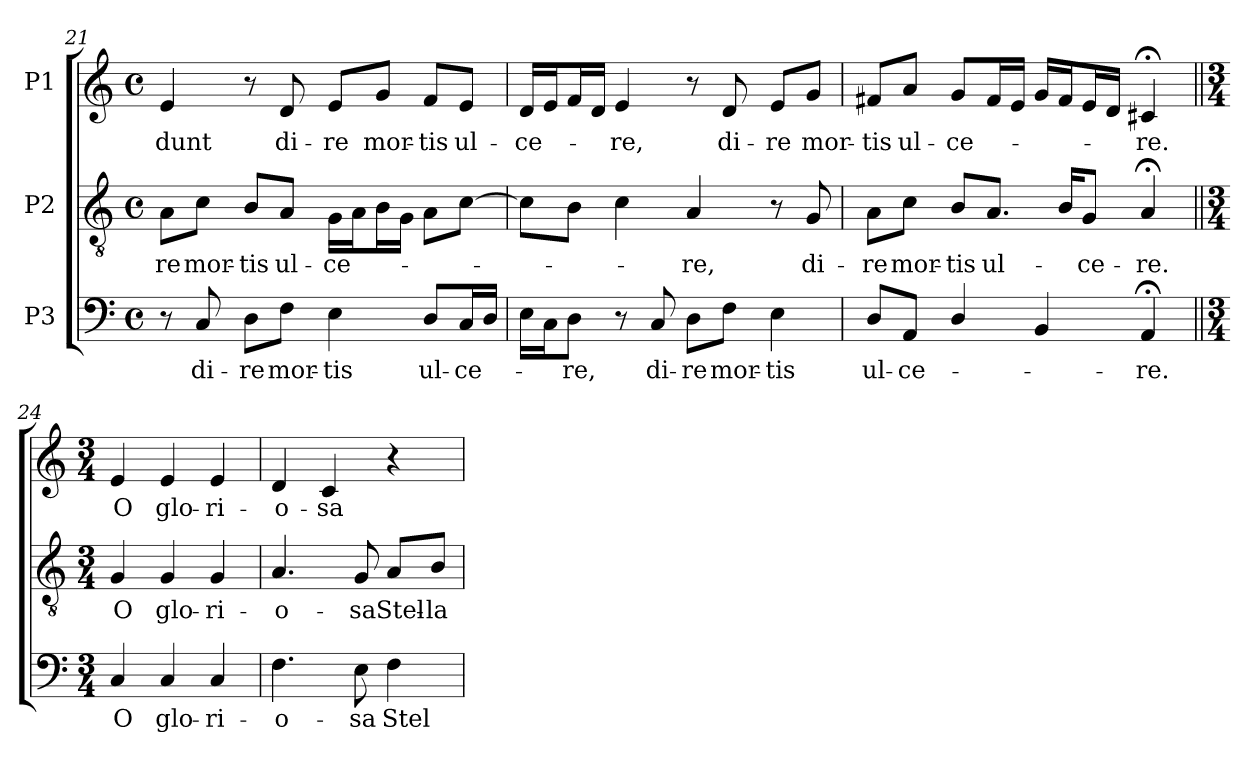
**kern	**text	**kern	**text	**kern	**text
*part3	*part3	*part2	*part2	*part1	*part1
*staff3	*staff3	*staff2	*staff2	*staff1	*staff1
*I"P3	*	*I"P2	*	*I"P1	*
!!LO:LB:g=z
*clefF4	*	*clefGv2	*	*clefG2	*
*	*	*ITrd7c12	*	*	*
*k[]	*	*k[]	*	*k[]	*
*C:	*	*C:	*	*C:	*
*M4/4	*	*M4/4	*	*M4/4	*
*met(c)	*	*met(c)	*	*met(c)	*
=21	=21	=21	=21	=21	=21
!	!	!	!LO:LY:b:color=#000000	!	!
!	!	!	!	!	!LO:LY:b:color=#000000
8r	.	8AAi\L	-re	4ei/	-dunt
!	!LO:LY:b:color=#000000	!	!	!	!
!	!	!	!LO:LY:b:color=#000000	!	!
8Ci/	di-	8Ci\J	mor-	.	.
!	!LO:LY:b:color=#000000	!	!	!	!
!	!	!	!LO:LY:b:color=#000000	!	!
8Di\L	-re	8BBi/L	-tis	8r	.
!	!LO:LY:b:color=#000000	!	!	!	!
!	!	!	!LO:LY:b:color=#000000	!	!
!	!	!	!	!	!LO:LY:b:color=#000000
8Fi\J	mor-	8AAi/J	ul-	8di/	di-
!	!LO:LY:b:color=#000000	!	!	!	!
!	!	!	!LO:LY:b:color=#000000	!	!
!	!	!	!	!	!LO:LY:b:color=#000000
4Ei\	-tis	16GGi\LL	-ce-	8ei/L	-re
.	.	16AAi\J	.	.	.
!	!	!	!	!	!LO:LY:b:color=#000000
.	.	16BBi\L	.	8gi/J	mor-
.	.	16GGi\JJ	.	.	.
!	!LO:LY:b:color=#000000	!	!	!	!
!	!	!	!	!	!LO:LY:b:color=#000000
8Di/L	ul-	8AAi\L	.	8fi/L	-tis
!	!LO:LY:b:color=#000000	!	!	!	!
!	!	!	!	!	!LO:LY:b:color=#000000
16Ci/L	-ce-	[8Ci\J	.	8ei/J	ul-
16Di/JJ	.	.	.	.	.
=22	=22	=22	=22	=22	=22
!	!	!	!	!	!LO:LY:b:color=#000000
16Ei\LL	.	8Ci\L]	.	16di/LL	-ce-
16Ci\J	.	.	.	16ei/J	.
!	!LO:LY:b:color=#000000	!	!	!	!
8Di\J	-re,	8BBi\J	.	16fi/L	.
.	.	.	.	16di/JJ	.
!	!	!	!	!	!LO:LY:b:color=#000000
8r	.	4Ci\	.	4ei/	-re,
!	!LO:LY:b:color=#000000	!	!	!	!
8Ci/	di-	.	.	.	.
!	!LO:LY:b:color=#000000	!	!	!	!
!	!	!	!LO:LY:b:color=#000000	!	!
8Di\L	-re	4AAi/	-re,	8r	.
!	!LO:LY:b:color=#000000	!	!	!	!
!	!	!	!	!	!LO:LY:b:color=#000000
8Fi\J	mor-	.	.	8di/	di-
!	!LO:LY:b:color=#000000	!	!	!	!
!	!	!	!	!	!LO:LY:b:color=#000000
4Ei\	-tis	8r	.	8ei/L	-re
!	!	!	!LO:LY:b:color=#000000	!	!
!	!	!	!	!	!LO:LY:b:color=#000000
.	.	8GGi/	di-	8gi/J	mor-
=23	=23	=23	=23	=23	=23
!	!LO:LY:b:color=#000000	!	!	!	!
!	!	!	!LO:LY:b:color=#000000	!	!
!	!	!	!	!	!LO:LY:b:color=#000000
8Di/L	ul-	8AAi\L	-re	8f#Xi/L	-tis
!	!LO:LY:b:color=#000000	!	!	!	!
!	!	!	!LO:LY:b:color=#000000	!	!
!	!	!	!	!	!LO:LY:b:color=#000000
8AAi/J	-ce-	8Ci\J	mor-	8ai/J	ul-
!	!	!	!LO:LY:b:color=#000000	!	!
!	!	!	!	!	!LO:LY:b:color=#000000
4Di/	.	8BBi/L	-tis	8gi/L	-ce-
!	!	!	!LO:LY:b:color=#000000	!	!
.	.	8.AAi/J	ul-	16f#i/L	.
.	.	.	.	16ei/JJ	.
4BBi/	.	.	.	16gi/LL	.
.	.	16BBi/KL	.	16f#i/J	.
!	!	!	!LO:LY:b:color=#000000	!	!
.	.	8GGi/J	-ce-	16ei/L	.
.	.	.	.	16di/JJ	.
!	!LO:LY:b:color=#000000	!	!	!	!
!	!	!	!LO:LY:b:color=#000000	!	!
!	!	!	!	!	!LO:LY:b:color=#000000
4AA;i/	-re.	4AA;i/	-re.	4c#X;i/	-re.
!!LO:PB:g=z
=24||	=24||	=24||	=24||	=24||	=24||
*M3/4	*	*M3/4	*	*M3/4	*
!	!LO:LY:b:color=#000000	!	!	!	!
!	!	!	!LO:LY:b:color=#000000	!	!
!	!	!	!	!	!LO:LY:b:color=#000000
4Ci/	O	4GGi/	O	4ei/	O
!	!LO:LY:b:color=#000000	!	!	!	!
!	!	!	!LO:LY:b:color=#000000	!	!
!	!	!	!	!	!LO:LY:b:color=#000000
4Ci/	glo-	4GGi/	glo-	4ei/	glo-
!	!LO:LY:b:color=#000000	!	!	!	!
!	!	!	!LO:LY:b:color=#000000	!	!
!	!	!	!	!	!LO:LY:b:color=#000000
4Ci/	-ri-	4GGi/	-ri-	4ei/	-ri-
=25	=25	=25	=25	=25	=25
!	!LO:LY:b:color=#000000	!	!	!	!
!	!	!	!LO:LY:b:color=#000000	!	!
!	!	!	!	!	!LO:LY:b:color=#000000
4.Fi\	-o-	4.AAi/	-o-	4di/	-o-
!	!	!	!	!	!LO:LY:b:color=#000000
.	.	.	.	4ci/	-sa
!	!LO:LY:b:color=#000000	!	!	!	!
!	!	!	!LO:LY:b:color=#000000	!	!
8Ei\	-sa	8GGi/	-sa	.	.
!	!LO:LY:b:color=#000000	!	!	!	!
!	!	!	!LO:LY:b:color=#000000	!	!
4Fi\	Stel-	8AAi/L	Stel-	4r	.
!	!	!	!LO:LY:b:color=#000000	!	!
.	.	8BBi/J	-la	.	.
=	=	=	=	=	=
*-	*-	*-	*-	*-	*-
